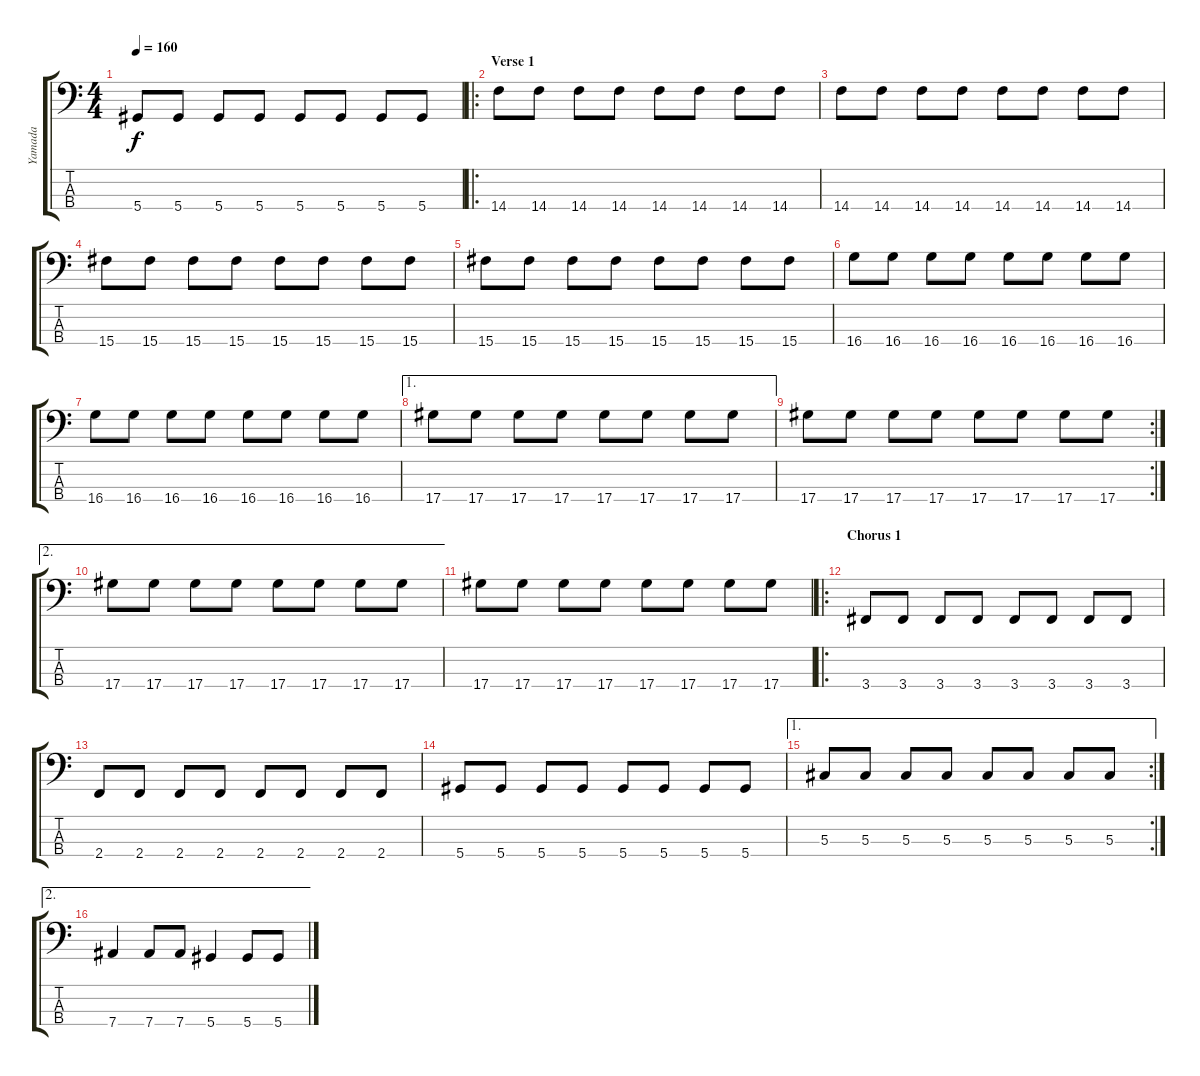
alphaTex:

\track ("Yamada" "Yamada") {instrument electricbassfinger}
\staff {score tabs}
\tuning (Gb2 Db2 Ab1 Eb1) {hide}
\ts (4 4)
\tempo 160
\clef f4
\ks c
5.4.8{dy f} 5.4.8 5.4.8 5.4.8 5.4.8 5.4.8 5.4.8 5.4.8 |
\ro
\section ("" "Verse 1")
14.4.8 14.4.8 14.4.8 14.4.8 14.4.8 14.4.8 14.4.8 14.4.8 |
14.4.8 14.4.8 14.4.8 14.4.8 14.4.8 14.4.8 14.4.8 14.4.8 |
15.4.8 15.4.8 15.4.8 15.4.8 15.4.8 15.4.8 15.4.8 15.4.8 |
15.4.8 15.4.8 15.4.8 15.4.8 15.4.8 15.4.8 15.4.8 15.4.8 |
16.4.8 16.4.8 16.4.8 16.4.8 16.4.8 16.4.8 16.4.8 16.4.8 |
16.4.8 16.4.8 16.4.8 16.4.8 16.4.8 16.4.8 16.4.8 16.4.8 |
\ae 1
17.4.8 17.4.8 17.4.8 17.4.8 17.4.8 17.4.8 17.4.8 17.4.8 |
\rc 2
17.4.8 17.4.8 17.4.8 17.4.8 17.4.8 17.4.8 17.4.8 17.4.8 |
\ae 2
17.4.8 17.4.8 17.4.8 17.4.8 17.4.8 17.4.8 17.4.8 17.4.8 |
17.4.8 17.4.8 17.4.8 17.4.8 17.4.8 17.4.8 17.4.8 17.4.8 |
\ro
\section ("" "Chorus 1")
3.4.8 3.4.8 3.4.8 3.4.8 3.4.8 3.4.8 3.4.8 3.4.8 |
2.4.8 2.4.8 2.4.8 2.4.8 2.4.8 2.4.8 2.4.8 2.4.8 |
5.4.8 5.4.8 5.4.8 5.4.8 5.4.8 5.4.8 5.4.8 5.4.8 |
\ae 1
\rc 2
5.3.8 5.3.8 5.3.8 5.3.8 5.3.8 5.3.8 5.3.8 5.3.8 |
\ae 2
7.4.4 7.4.8 7.4.8 5.4.4 5.4.8 5.4.8
